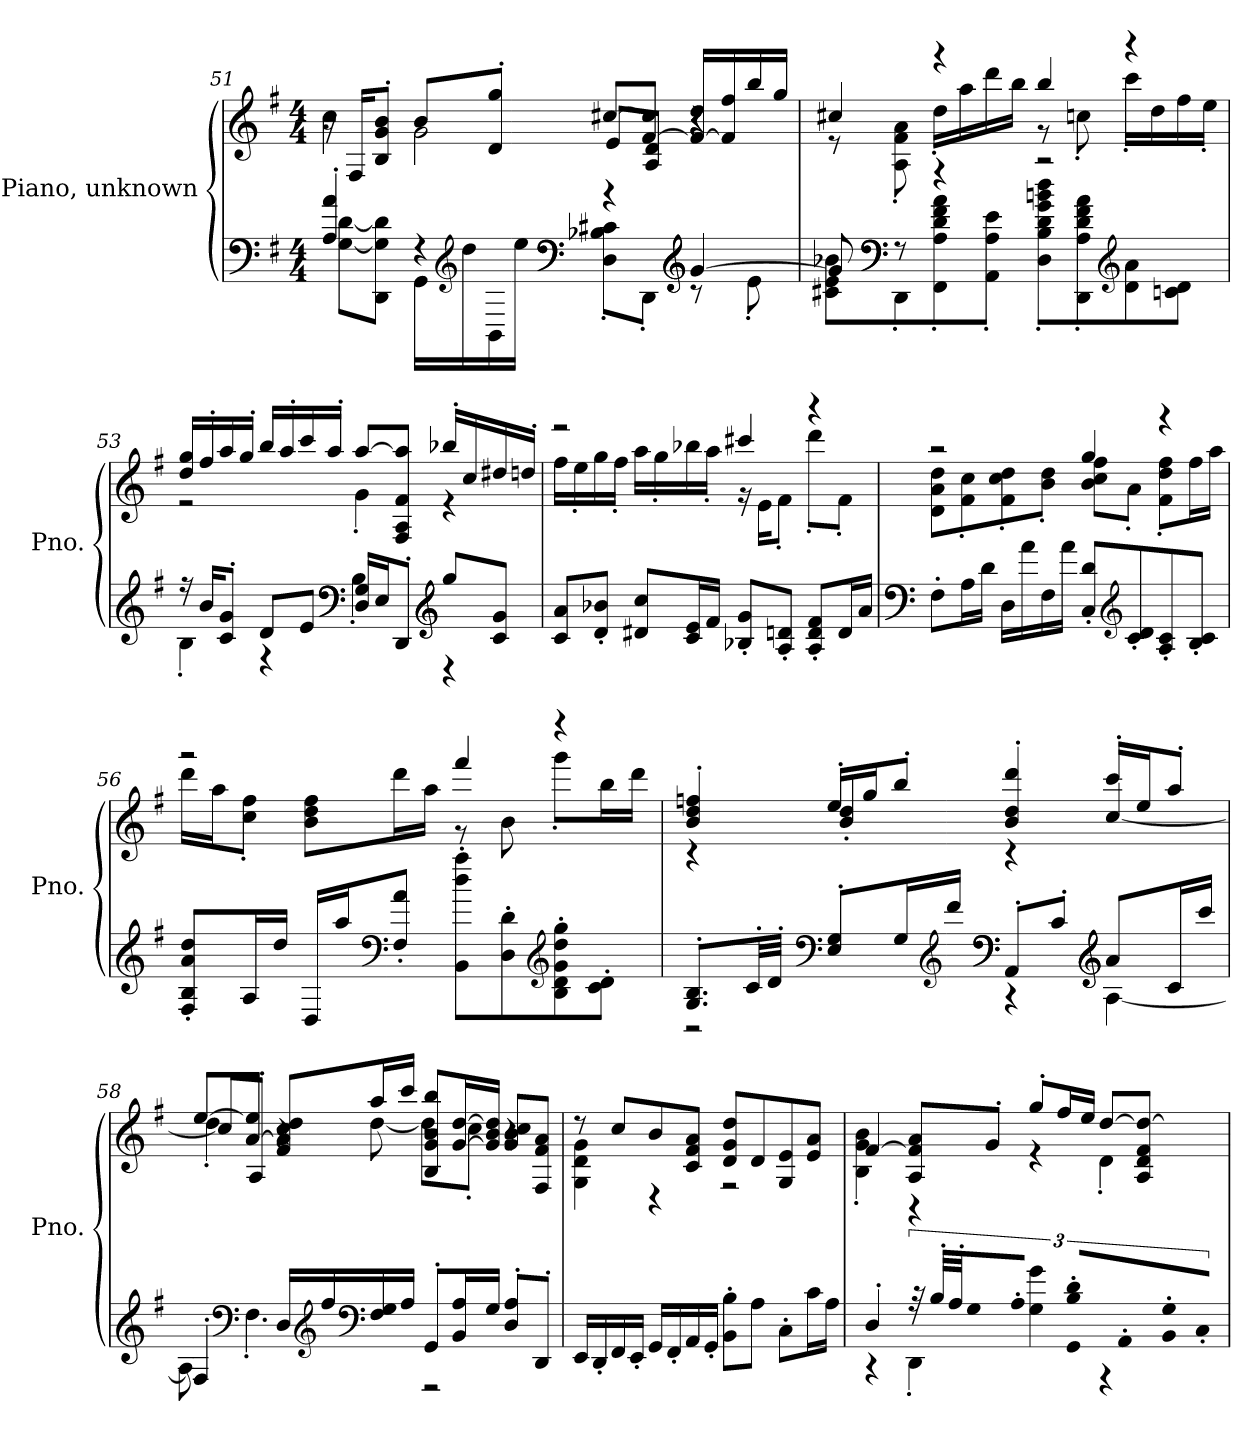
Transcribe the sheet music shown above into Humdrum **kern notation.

**kern	**kern
*part1	*part1
*staff2	*staff1
*I"Piano, unknown	*
*I'Pno.	*
!!LO:LB:g=z
*clefF4	*clefG2
*k[f#]	*k[f#]
*M4/4	*M4/4
=51	=51
*^	*^
*	*	*	*^
4A/' 4a/'	[8G\ [8d\L	16r	4cc\	2r
.	.	16F#/KL	.	.
.	8DD\ 8G\] 8d\]J	8B/' 8g/' 8b/'J	.	.
4r	16GG\LL	8b/L	2g\	.
*clefG2	*	*	*	*
.	16dd\	.	.	.
.	16BB\	8d/' 8gg/'J	.	.
.	16ee\JJ	.	.	.
*clefF4	*	*	*	*
4r	8D\' 8B-X\' 8c#X\'L	[8cc#X/L	.	8e/L
.	8DD'\J	[8f#/ 8cc#/]J	.	8A/ 8d/J
*clefG2	*	*	*	*
[4g/	8r	16f#/_ 16dd/LL	4r	4r
.	.	16f#/] 16ff#/	.	.
.	8e'\	16bb/	.	.
.	.	16gg/JJ	.	.
*	*	*	*v	*v
=52	=52	=52	=52
8g/]	8c#X\ 8e\ 8b-X\L	4cc#X/	8r
*clefF4	*	*	*
8r	8DD'\	.	8A\' 8f#\' 8a\'
4r	8FF#\' 8A\' 8d\' 8f#\' 8a\'	4r	16dd'\LL
.	.	.	16aa\
.	8AA\' 8A\' 8e\'J	.	16ddd\
.	.	.	16bb\JJ
2r	8D\' 8B\' 8d\' 8g\' 8bn\' 8dd\'L	4bb/	8r
.	8DD\' 8A\' 8d\' 8f#\' 8a\'	.	8ccn'\
*clefG2	*	*	*
.	8d\ 8a\	4r	16ccc'\LL
.	.	.	16dd\
.	8cn\ 8d\J	.	16ff#\
.	.	.	16ee'\JJ
!!LO:PB:g=z	!!
=53	=53	=53	=53
16r	4B'\	16dd/ 16gg/LL	2r
16b/KL	.	16ff#'/	.
8c/' 8g/'J	.	16aa/	.
.	.	16gg'/JJ	.
8d/L	4r	16bb/LL	.
.	.	16aa'/	.
8e/J	.	16ccc/	.
.	.	16aa'/JJ	.
*clefF4	*	*	*
16D/ 16G/LL	4B'\	[8aa/L	4g'\
16E/J	.	.	.
8DD'/J	.	8F#/ 8A/ 8f#/ 8aa/]J	.
*clefG2	*	*	*
8gg/L	4r	16bb-X'/LL	4r
.	.	16cc/	.
8c/ 8g/J	.	16dd#X/	.
.	.	16ddn'/JJ	.
*v	*v	*	*
=54	=54	=54
8c/ 8a/L	2r	16ff#\LL
.	.	16ee'\
8d/' 8b-X/'J	.	16gg\
.	.	16ff#'\JJ
8d#X/ 8cc/L	.	16aa\LL
.	.	16gg'\
16c/ 16e/L	.	16bb-X\
16f#/JJ	.	16aa'\JJ
8B-X/' 8g/'L	4ccc#X/	16r
.	.	16e\KL
8A/' 8dn/'J	.	8f#'\J
8A/' 8d/' 8f#/'L	4r	8ddd'\L
16d/L	.	8f#'\J
16a/JJ	.	.
!!LO:LB:g=z	!!
=55	=55	=55
*clefF4	*	*
8F#'\L	2r	8d\ 8a\ 8dd\L
16A\L	.	8f#\' 8cc\'
16d\JJ	.	.
16D\LL	.	8f#\' 8cc\' 8dd\'
16a\	.	.
16F#\	.	8b\' 8dd\'J
16a\JJ	.	.
8C/' 8d/'L	4gg/	8b\ 8cc\ 8ff#\L
*clefG2	*	*
8c/' 8d/'	.	8a'\J
8A/' 8c/'	4r	8f#\' 8dd\' 8ff#\'L
8B/' 8c/'J	.	16ff#\L
.	.	16aa\JJ
=56	=56	=56
8F#/' 8B/' 8a/' 8dd/'L	2r	16ddd\LL
.	.	16aa\J
16A/L	.	8cc\' 8ff#\'J
16dd/JJ	.	.
16D/LL	.	8b\ 8dd\ 8ff#\L
16aa/J	.	.
*clefF4	*	*
8F#/' 8a/'J	.	16ddd\L
.	.	16aa\JJ
8BB\' 8dd\' 8aa\'L	4fff#/	8r
8D\' 8d\'	.	8b\
*clefG2	*	*
8B\' 8d\' 8g\' 8dd\' 8gg\'	4r	8ggg'\L
8c\' 8d\'J	.	16bb\L
.	.	16ddd\JJ
!!LO:LB:g=z	!!
=57	=57	=57
*^	*	*
8.G/' 8.B/'L	2r	4b/' 4dd/' 4ffn/'	4r
32c'/LL	.	.	.
32d'/JJJ	.	.	.
*clefF4	*	*	*
8E/' 8G/'L	.	16ee'/LL	4b/' 4dd/'
.	.	16gg/J	.
16G/L	.	8bb'/J	.
*clefG2	*	*	*
16ddd/JJ	.	.	.
*clefF4	*	*	*
8AA'/L	4r	4b/' 4dd/' 4ddd/'	4r
8c'/J	.	.	.
*clefG2	*	*	*
8a/L	[4A\	16ccc'/LL	[4cc/
.	.	16ee/J	.
16c/L	.	8aa'/J	.
16ccc/JJ	.	.	.
=58	=58	=58	=58
*	*	*	*^
4F#'/	8A\]	[8ee/L	4dd'\	8cc/L]
*clefF4	*	*	*	*
.	4.F#'\	[8a/ 8ee/]J	.	8A'/J
16D/LL	.	8f#/ 8a/] 8cc/ 8dd/L	8r	4r
*clefG2	*	*	*	*
16ff#/	.	.	.	.
*clefF4	*	*	*	*
16F#/ 16G/	.	16aa/L	[8dd\	.
16A/JJ	.	16ccc/JJ	.	.
8GG'/L	2r	8B/ 8g/ 8b/ 8bb/L	8dd\L]	2r
16BB/ 16A/L	.	[16g/ [16dd/L	8cc'\J	.
16G/JJ	.	16g/] 16b/ 16dd/]JJ	.	.
8D/' 8A/'L	.	8g/ 8b/ 8cc/L	4r	.
8DD'/J	.	8F#/ 8f#/ 8a/J	.	.
*v	*v	*	*	*
*	*	*v	*v
!!LO:LB:g=z
=59	=59	=59
16EE/LL	8r	4G\ 4d\ 4g\
16DD'/	.	.
16FF#/	8cc/L	.
16EE'/JJ	.	.
16GG/LL	8b/	4r
16FF#'/	.	.
16AA/	8c/ 8f#/ 8a/J	.
16GG'/JJ	.	.
8BB\' 8B\'L	8d/ 8g/ 8dd/L	2r
8A\J	8d/	.
8C'\L	8G/ 8e/	.
16c\L	8e/ 8a/J	.
16A\JJ	.	.
=60	=60	=60
*^	*	*
4D'/	4r	[4f#/	4B\' 4g\' 4b\'
48r	4DD'\	8A/ 8f#/] 8a/L	4r
48B'/LLL	.	.	.
48A'/J	.	.	.
16G/J	.	.	.
8A'/J	.	8g'/J	.
8GG/' 8B/' 8d/'L	4G\ 4g\	8gg'/L	4r
8AA'/	.	16ff#/L	.
.	.	16ee/JJ	.
8BB/' 8G/'	4r	[8dd/L	4d'\
8C'/J	.	8A/ 8d/ 8f#/ 8dd/_J	.
*v	*v	*	*
*	*v	*v
=	=
*-	*-
